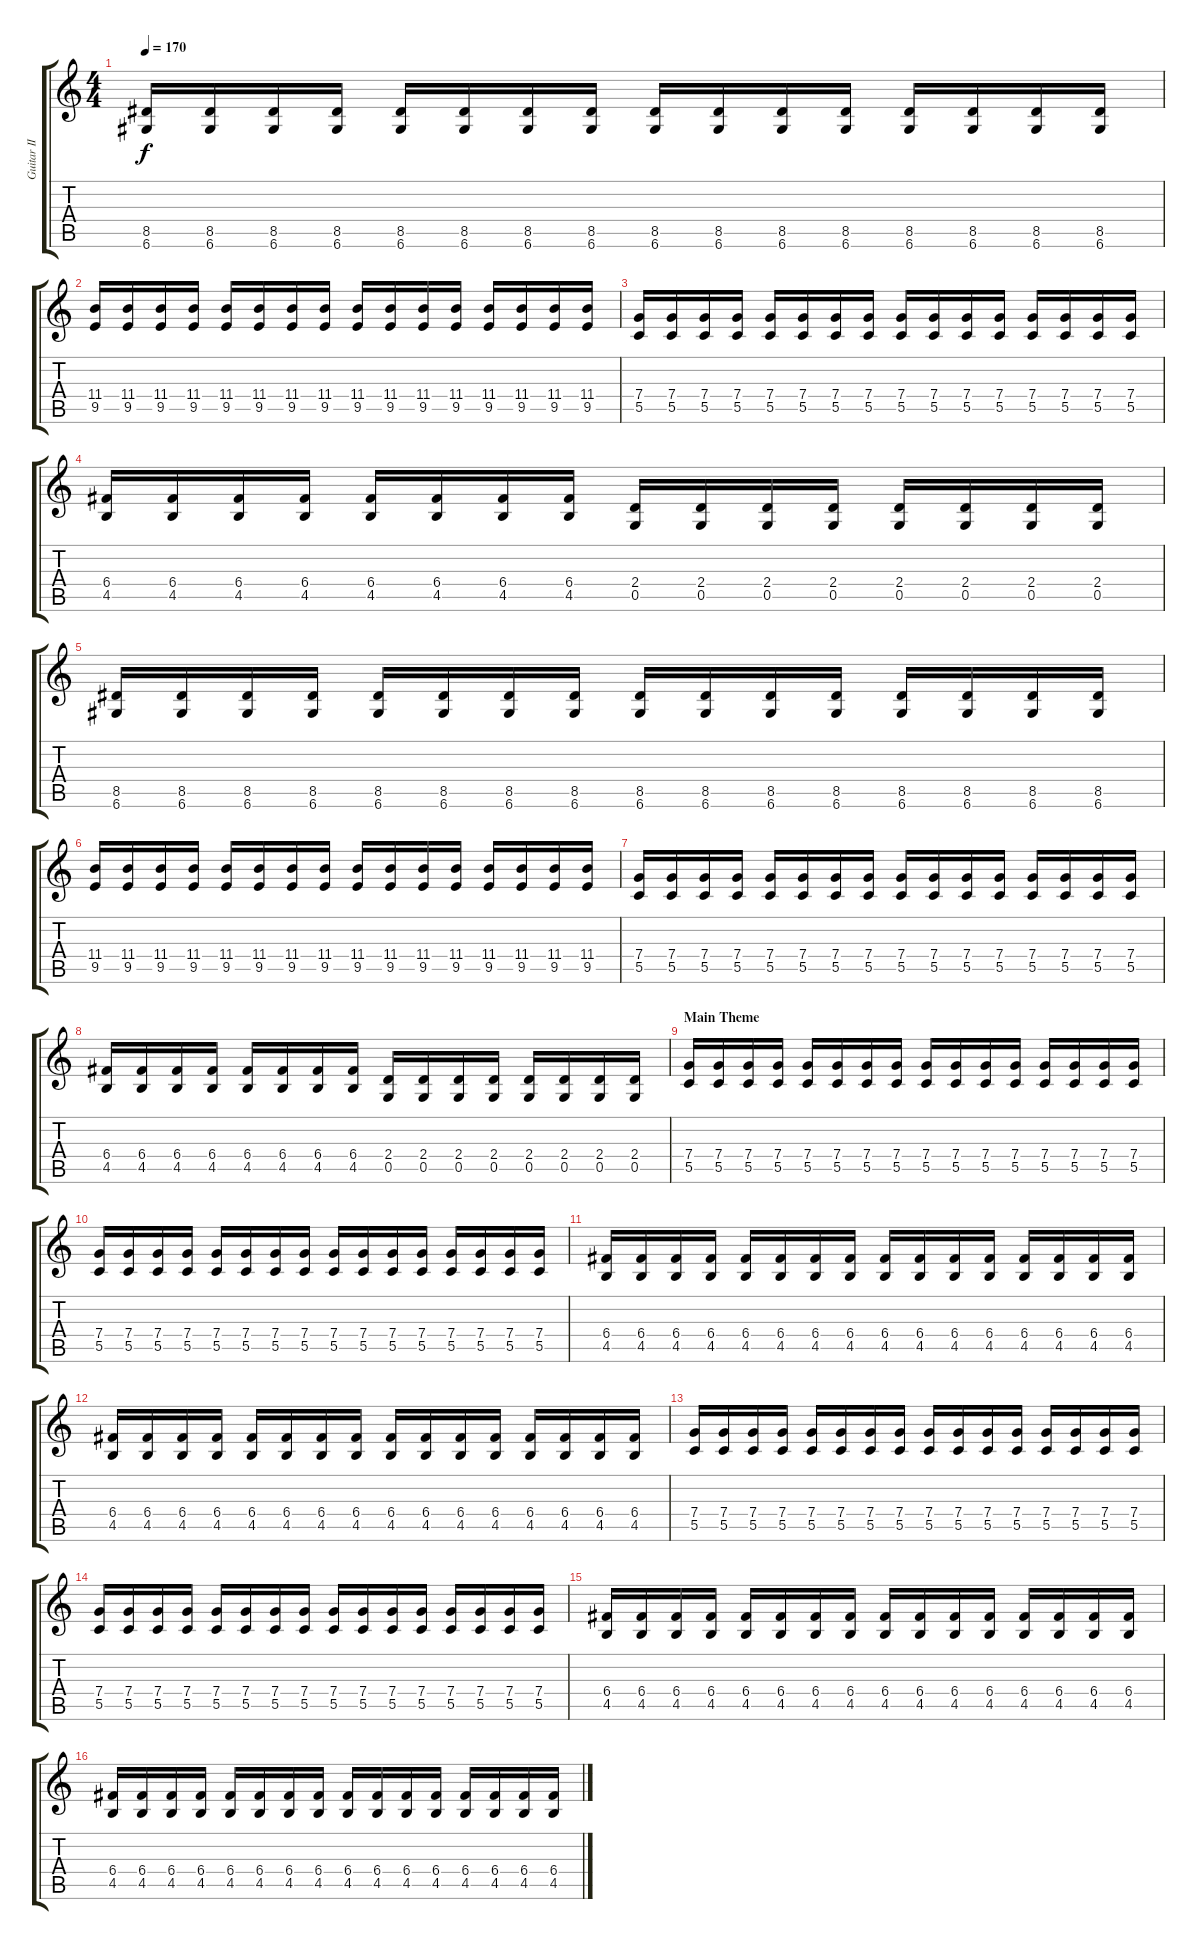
\track ("Guitar II" "Guitar II") {instrument distortionguitar}
\staff {score tabs}
\tuning (D4 A3 F3 C3 G2 D2) {hide}
\ts (4 4)
\tempo 170
\clef g2
\ks c
(8.5 6.6).16{dy f} (8.5 6.6).16 (8.5 6.6).16 (8.5 6.6).16 (8.5 6.6).16 (8.5 6.6).16 (8.5 6.6).16 (8.5 6.6).16 (8.5 6.6).16 (8.5 6.6).16 (8.5 6.6).16 (8.5 6.6).16 (8.5 6.6).16 (8.5 6.6).16 (8.5 6.6).16 (8.5 6.6).16 |
(11.4 9.5).16 (11.4 9.5).16 (11.4 9.5).16 (11.4 9.5).16 (11.4 9.5).16 (11.4 9.5).16 (11.4 9.5).16 (11.4 9.5).16 (11.4 9.5).16 (11.4 9.5).16 (11.4 9.5).16 (11.4 9.5).16 (11.4 9.5).16 (11.4 9.5).16 (11.4 9.5).16 (11.4 9.5).16 |
(7.4 5.5).16 (7.4 5.5).16 (7.4 5.5).16 (7.4 5.5).16 (7.4 5.5).16 (7.4 5.5).16 (7.4 5.5).16 (7.4 5.5).16 (7.4 5.5).16 (7.4 5.5).16 (7.4 5.5).16 (7.4 5.5).16 (7.4 5.5).16 (7.4 5.5).16 (7.4 5.5).16 (7.4 5.5).16 |
(6.4 4.5).16 (6.4 4.5).16 (6.4 4.5).16 (6.4 4.5).16 (6.4 4.5).16 (6.4 4.5).16 (6.4 4.5).16 (6.4 4.5).16 (2.4 0.5).16 (2.4 0.5).16 (2.4 0.5).16 (2.4 0.5).16 (2.4 0.5).16 (2.4 0.5).16 (2.4 0.5).16 (2.4 0.5).16 |
(8.5 6.6).16 (8.5 6.6).16 (8.5 6.6).16 (8.5 6.6).16 (8.5 6.6).16 (8.5 6.6).16 (8.5 6.6).16 (8.5 6.6).16 (8.5 6.6).16 (8.5 6.6).16 (8.5 6.6).16 (8.5 6.6).16 (8.5 6.6).16 (8.5 6.6).16 (8.5 6.6).16 (8.5 6.6).16 |
(11.4 9.5).16 (11.4 9.5).16 (11.4 9.5).16 (11.4 9.5).16 (11.4 9.5).16 (11.4 9.5).16 (11.4 9.5).16 (11.4 9.5).16 (11.4 9.5).16 (11.4 9.5).16 (11.4 9.5).16 (11.4 9.5).16 (11.4 9.5).16 (11.4 9.5).16 (11.4 9.5).16 (11.4 9.5).16 |
(7.4 5.5).16 (7.4 5.5).16 (7.4 5.5).16 (7.4 5.5).16 (7.4 5.5).16 (7.4 5.5).16 (7.4 5.5).16 (7.4 5.5).16 (7.4 5.5).16 (7.4 5.5).16 (7.4 5.5).16 (7.4 5.5).16 (7.4 5.5).16 (7.4 5.5).16 (7.4 5.5).16 (7.4 5.5).16 |
(6.4 4.5).16 (6.4 4.5).16 (6.4 4.5).16 (6.4 4.5).16 (6.4 4.5).16 (6.4 4.5).16 (6.4 4.5).16 (6.4 4.5).16 (2.4 0.5).16 (2.4 0.5).16 (2.4 0.5).16 (2.4 0.5).16 (2.4 0.5).16 (2.4 0.5).16 (2.4 0.5).16 (2.4 0.5).16 |
\section ("" "Main Theme")
(7.4 5.5).16 (7.4 5.5).16 (7.4 5.5).16 (7.4 5.5).16 (7.4 5.5).16 (7.4 5.5).16 (7.4 5.5).16 (7.4 5.5).16 (7.4 5.5).16 (7.4 5.5).16 (7.4 5.5).16 (7.4 5.5).16 (7.4 5.5).16 (7.4 5.5).16 (7.4 5.5).16 (7.4 5.5).16 |
(7.4 5.5).16 (7.4 5.5).16 (7.4 5.5).16 (7.4 5.5).16 (7.4 5.5).16 (7.4 5.5).16 (7.4 5.5).16 (7.4 5.5).16 (7.4 5.5).16 (7.4 5.5).16 (7.4 5.5).16 (7.4 5.5).16 (7.4 5.5).16 (7.4 5.5).16 (7.4 5.5).16 (7.4 5.5).16 |
(6.4 4.5).16 (6.4 4.5).16 (6.4 4.5).16 (6.4 4.5).16 (6.4 4.5).16 (6.4 4.5).16 (6.4 4.5).16 (6.4 4.5).16 (6.4 4.5).16 (6.4 4.5).16 (6.4 4.5).16 (6.4 4.5).16 (6.4 4.5).16 (6.4 4.5).16 (6.4 4.5).16 (6.4 4.5).16 |
(6.4 4.5).16 (6.4 4.5).16 (6.4 4.5).16 (6.4 4.5).16 (6.4 4.5).16 (6.4 4.5).16 (6.4 4.5).16 (6.4 4.5).16 (6.4 4.5).16 (6.4 4.5).16 (6.4 4.5).16 (6.4 4.5).16 (6.4 4.5).16 (6.4 4.5).16 (6.4 4.5).16 (6.4 4.5).16 |
(7.4 5.5).16 (7.4 5.5).16 (7.4 5.5).16 (7.4 5.5).16 (7.4 5.5).16 (7.4 5.5).16 (7.4 5.5).16 (7.4 5.5).16 (7.4 5.5).16 (7.4 5.5).16 (7.4 5.5).16 (7.4 5.5).16 (7.4 5.5).16 (7.4 5.5).16 (7.4 5.5).16 (7.4 5.5).16 |
(7.4 5.5).16 (7.4 5.5).16 (7.4 5.5).16 (7.4 5.5).16 (7.4 5.5).16 (7.4 5.5).16 (7.4 5.5).16 (7.4 5.5).16 (7.4 5.5).16 (7.4 5.5).16 (7.4 5.5).16 (7.4 5.5).16 (7.4 5.5).16 (7.4 5.5).16 (7.4 5.5).16 (7.4 5.5).16 |
(6.4 4.5).16 (6.4 4.5).16 (6.4 4.5).16 (6.4 4.5).16 (6.4 4.5).16 (6.4 4.5).16 (6.4 4.5).16 (6.4 4.5).16 (6.4 4.5).16 (6.4 4.5).16 (6.4 4.5).16 (6.4 4.5).16 (6.4 4.5).16 (6.4 4.5).16 (6.4 4.5).16 (6.4 4.5).16 |
(6.4 4.5).16 (6.4 4.5).16 (6.4 4.5).16 (6.4 4.5).16 (6.4 4.5).16 (6.4 4.5).16 (6.4 4.5).16 (6.4 4.5).16 (6.4 4.5).16 (6.4 4.5).16 (6.4 4.5).16 (6.4 4.5).16 (6.4 4.5).16 (6.4 4.5).16 (6.4 4.5).16 (6.4 4.5).16
